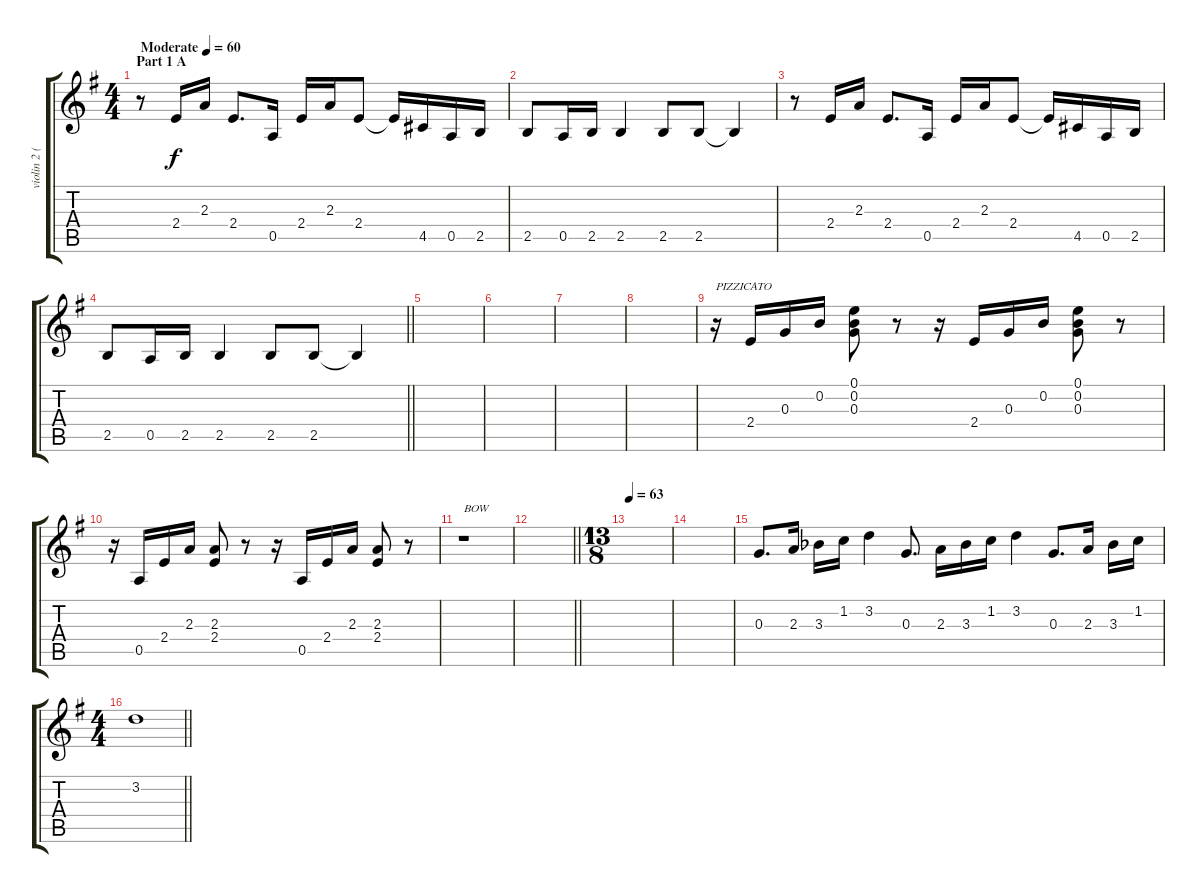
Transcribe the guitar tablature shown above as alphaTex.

\track ("violin 2 (+12)" "violin 2 (") {instrument violin}
\staff {score tabs}
\tuning (E5 B4 G4 D4 A3 E3) {hide}
\ts (4 4)
\section ("" "Part 1 A")
\tempo (60 "Moderate")
\clef g2
\ks g
r.8{dy f instrument violin} 2.4.16 2.3.16 2.4.8{d} 0.5.16 2.4.16 2.3.16 2.4.8 2.4{t}.16 4.5.16 0.5.16 2.5.16 |
2.5.8 0.5.16 2.5.16 2.5.4 2.5.8 2.5.8 2.5{t}.4 |
r.8 2.4.16 2.3.16 2.4.8{d} 0.5.16 2.4.16 2.3.16 2.4.8 2.4{t}.16 4.5.16 0.5.16 2.5.16 |
\barLineRight lightlight
2.5.8 0.5.16 2.5.16 2.5.4 2.5.8 2.5.8 2.5{t}.4 |
|
|
|
|
r.16{txt "PIZZICATO" instrument pizzicatostrings} 2.4.16 0.3.16 0.2.16 (0.1 0.2 0.3).8 r.8 r.16 2.4.16 0.3.16 0.2.16 (0.1 0.2 0.3).8 r.8 |
r.16 0.5.16 2.4.16 2.3.16 (2.3 2.4).8 r.8 r.16 0.5.16 2.4.16 2.3.16 (2.3 2.4).8 r.8 |
r.1{txt "BOW" instrument violin} |
\barLineRight lightlight
|
\ts (13 8)
\tempo 63
|
|
0.3.8{d} 2.3.16 3.3{acc b}.16 1.2.16 3.2.4 0.3.8{d} 2.3.16 3.3{acc b}.16 1.2.16 3.2.4 0.3.8{d} 2.3.16 3.3{acc b}.16 1.2.16 |
\ts (4 4)
\barLineRight lightlight
3.2.1
